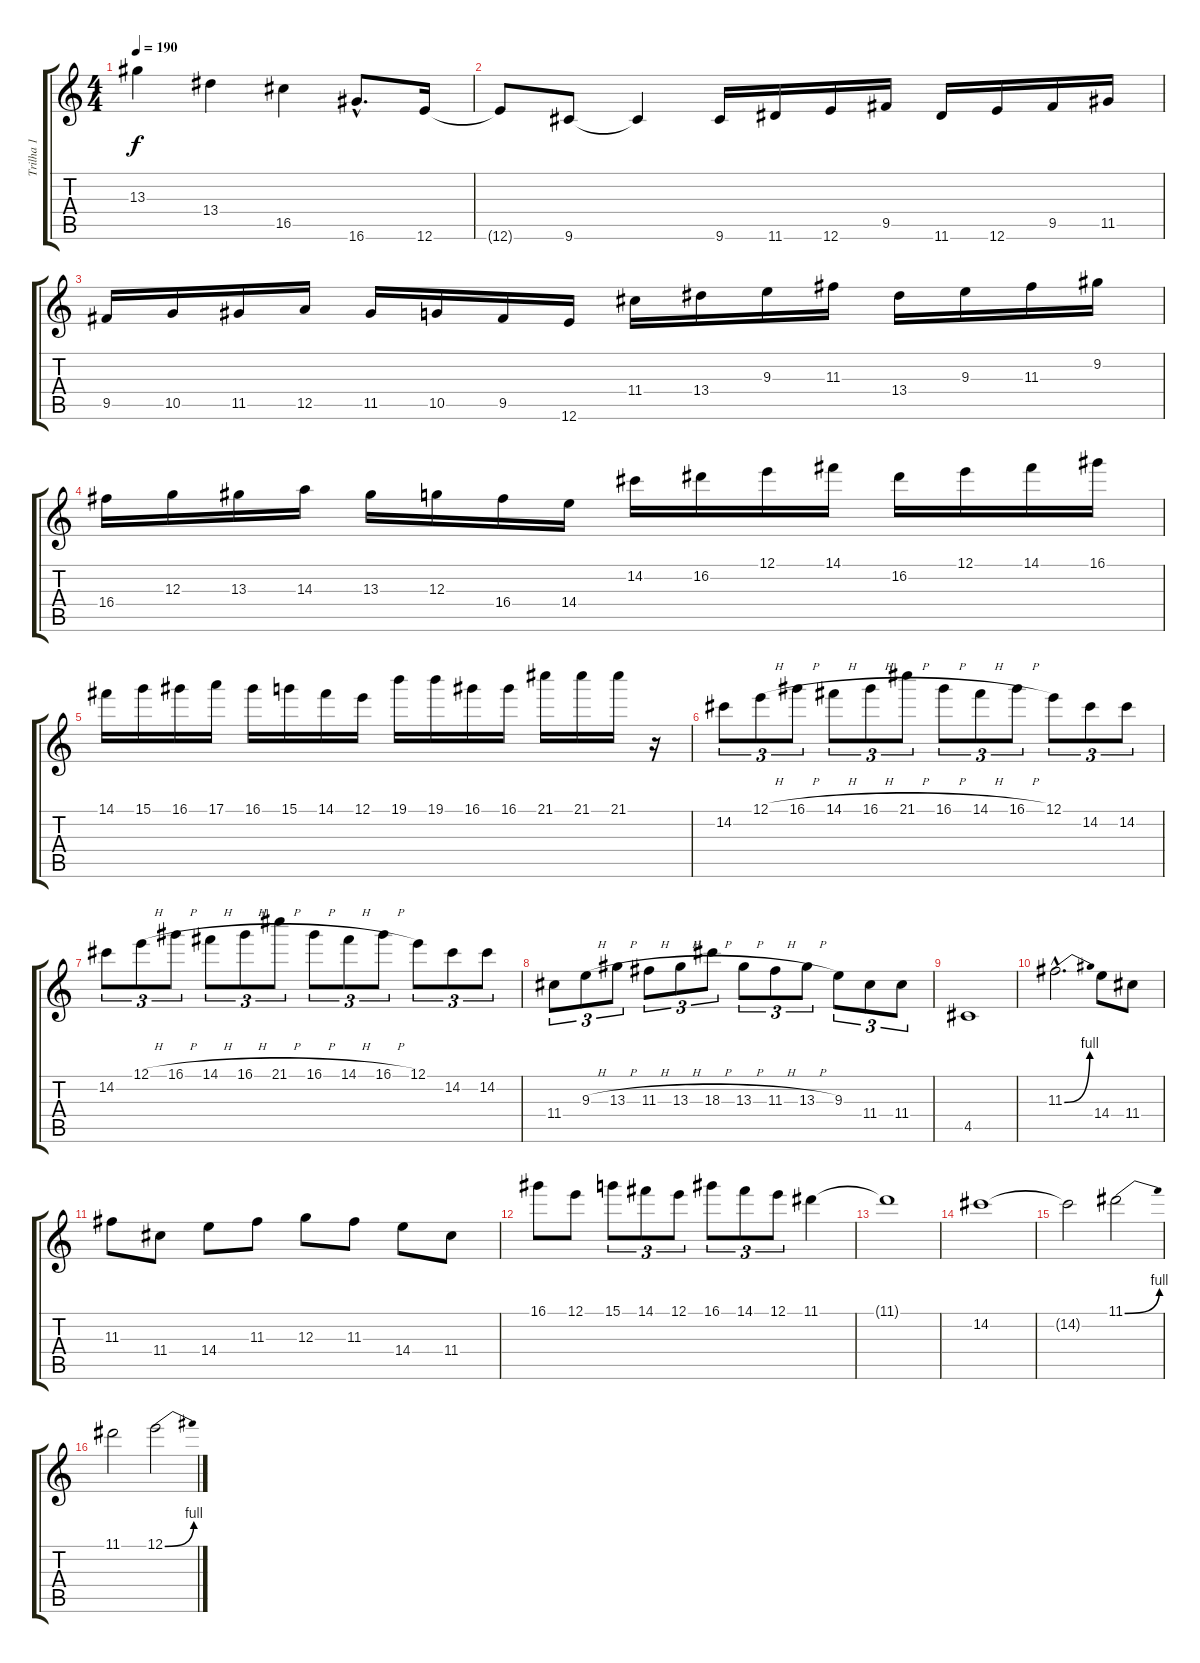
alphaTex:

\track ("Trilha 1" "Trilha 1") {instrument distortionguitar}
\staff {score tabs}
\tuning (E4 B3 G3 D3 A2 E2) {hide}
\ts (4 4)
\tempo 190
\clef g2
\ks c
13.3.4{dy f} 13.4.4 16.5.4 16.6{hac}.8{d} 12.6.16 |
12.6{t}.8 9.6.8 9.6{t}.4 9.6.16 11.6.16 12.6.16 9.5.16 11.6.16 12.6.16 9.5.16 11.5.16 |
9.5.16 10.5.16 11.5.16 12.5.16 11.5.16 10.5.16 9.5.16 12.6.16 11.4.16 13.4.16 9.3.16 11.3.16 13.4.16 9.3.16 11.3.16 9.2.16 |
16.4.16 12.3.16 13.3.16 14.3.16 13.3.16 12.3.16 16.4.16 14.4.16 14.2.16 16.2.16 12.1.16 14.1.16 16.2.16 12.1.16 14.1.16 16.1.16 |
14.1.16 15.1.16 16.1.16 17.1.16 16.1.16 15.1.16 14.1.16 12.1.16 19.1.16 19.1.16 16.1.16 16.1.16 21.1.16 21.1.16 21.1.16 r.16 |
14.2.8{tu (3 2)} 12.1{h}.8{tu (3 2)} 16.1{h}.8{tu (3 2)} 14.1{h}.8{tu (3 2)} 16.1{h}.8{tu (3 2)} 21.1{h}.8{tu (3 2)} 16.1{h}.8{tu (3 2)} 14.1{h}.8{tu (3 2)} 16.1{h}.8{tu (3 2)} 12.1.8{tu (3 2)} 14.2.8{tu (3 2)} 14.2.8{tu (3 2)} |
14.2.8{tu (3 2)} 12.1{h}.8{tu (3 2)} 16.1{h}.8{tu (3 2)} 14.1{h}.8{tu (3 2)} 16.1{h}.8{tu (3 2)} 21.1{h}.8{tu (3 2)} 16.1{h}.8{tu (3 2)} 14.1{h}.8{tu (3 2)} 16.1{h}.8{tu (3 2)} 12.1.8{tu (3 2)} 14.2.8{tu (3 2)} 14.2.8{tu (3 2)} |
11.4.8{tu (3 2)} 9.3{h}.8{tu (3 2)} 13.3{h}.8{tu (3 2)} 11.3{h}.8{tu (3 2)} 13.3{h}.8{tu (3 2)} 18.3{h}.8{tu (3 2)} 13.3{h}.8{tu (3 2)} 11.3{h}.8{tu (3 2)} 13.3{h}.8{tu (3 2)} 9.3.8{tu (3 2)} 11.4.8{tu (3 2)} 11.4.8{tu (3 2)} |
4.5.1 |
11.3{be (bend 0 0 60 4) hac}.2{d} 14.4.8 11.4.8 |
11.3.8 11.4.8 14.4.8 11.3.8 12.3.8 11.3.8 14.4.8 11.4.8 |
16.1.8 12.1.8 15.1.8{tu (3 2)} 14.1.8{tu (3 2)} 12.1.8{tu (3 2)} 16.1.8{tu (3 2)} 14.1.8{tu (3 2)} 12.1.8{tu (3 2)} 11.1.4 |
11.1{t}.1 |
14.2.1 |
14.2{t}.2 11.1{be (bend 0 0 60 4)}.2 |
11.1.2 12.1{be (bend 0 0 60 4)}.2
